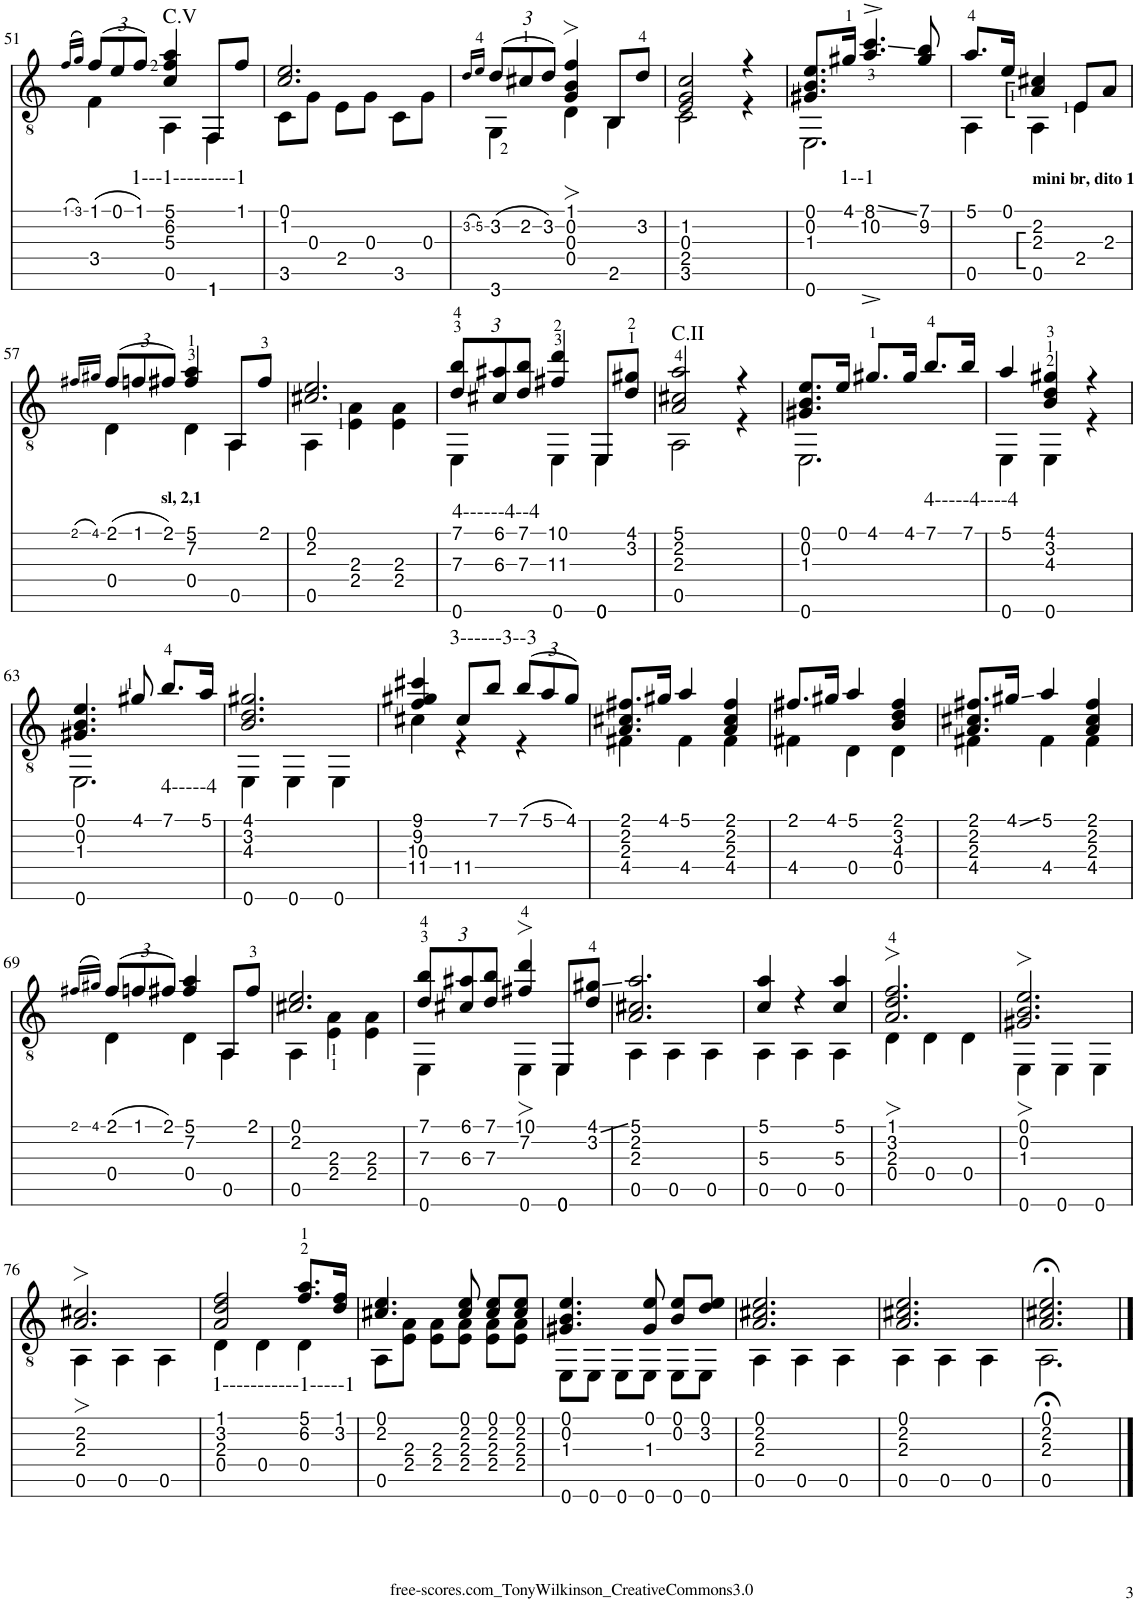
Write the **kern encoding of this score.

**kern	**kern
*part1	*part1
*staff2	*staff1
*I"Guitar	*
*I'Guit.	*
!!LO:PB:g=z
*	*clefGv2
*k[]	*k[]
*M3/4	*M3/4
=51	=51
qf	(16qf/LL
qg	16qg/JJ)
*Xbrackettup	*Xbrackettup
*^	*^
12fL	4F	(12f/L	4F\
12e	.	12e/	.
!LO:TX:a:t=1---1---------1	!	!	!
12fJ	.	12f/J)	.
!	!	!LO:TX:a:t=C.V	!
4c 4f 4a	4AA	4c/ 4f/ 4a/	4AA\
8FFL	4FF	8FF/L	4FF\
8fJ	.	8f/J	.
=52	=52	=52	=52
2.c 2.e	8CL	2.c/ 2.e/	8C\L
.	8GJ	.	8G\J
.	8EL	.	8E\L
.	8GJ	.	8G\J
.	8CL	.	8C\L
.	8GJ	.	8G\J
=53	=53	=53	=53
qd	.	16qd/LL	.
qe	.	16qe/JJ	.
12dL	4GG	(12d/L	4GG\
12c#X	.	12c#X/	.
12dJ	.	12d/J)	.
4G> 4B> 4f>	4D	4G/> 4B/> 4f/>	4D\
8BBL	4BB	8BB/L	4BB\
8dJ	.	8d/J	.
=54	=54	=54	=54
2E 2G 2c	2C	2E/ 2G/ 2c/	2C\
4r	4r	4r	4r
=55	=55	=55	=55
8.G#X\ 8.B\ 8.e\L	2.EE	8.G#X/ 8.B/ 8.e/L	2.EE\
!LO:TX:a:t=1--1	!	!	!
16g#XJk	.	16g#X/Jk	.
4.a^ 4.cc^	.	4.a/^ 4.cc/^	.
8g# 8b	.	8g#/ 8b/	.
=56	=56	=56	=56
8.aL	4AA	8.a/L	4AA\
!LO:TX:a:B:t=mini br, dito 1	!	!	!
16eJk	.	16e/Jk	.
4A: 4c#X:	4AA	4A/: 4c#X/:	4AA\
8EL	4E	8E/L	4E\
8AJ	.	8A/J	.
!!LO:LB:g=z	!!
=57	=57	=57	=57
qf#X	.	16qf#X/LL	.
qg#X	.	16qg#X/JJ	.
12f#L	4D	(12f#/L	4D\
12fn	.	12fn/	.
!LO:TX:a:B:t=sl, 2,1	!	!	!
12f#XJ	.	12f#X/J)	.
4f# 4a	4D	4f#/ 4a/	4D\
8AAL	4AA	8AA/L	4AA\
8f#J	.	8f#/J	.
=58	=58	=58	=58
2.c#X 2.e	4AA	2.c#X/ 2.e/	4AA\
.	4E 4A	.	4E\ 4A\
.	4E 4A	.	4E\ 4A\
=59	=59	=59	=59
!LO:TX:a:t=4------4--4	!	!	!
!LO:TX:b:t=3------3--3	!	!	!
12d\ 12b\L	4EE	12d/ 12b/L	4EE\
12c#X\ 12a#X\	.	12c#X/ 12a#X/	.
12d\ 12b\J	.	12d/ 12b/J	.
4f#X 4dd	4EE	4f#X/ 4dd/	4EE\
8EEL	4EE	8EE/L	4EE\
8d\ 8g#X\J	.	8d/ 8g#X/J	.
=60	=60	=60	=60
!	!	!LO:TX:a:t=C.II	!
2A 2c#X 2a	2AA	2A/ 2c#X/ 2a/	2AA\
4r	4r	4r	4r
=61	=61	=61	=61
8.G#\ 8.B\ 8.e\L	2.EE	8.G#X/ 8.B/ 8.e/L	2.EE\
16eJk	.	16e/Jk	.
8.g#L	.	8.g#X/L	.
16g#Jk	.	16g#/Jk	.
!LO:TX:a:t=4-----4----4	!	!	!
8.bL	.	8.b/L	.
16bJk	.	16b/Jk	.
=62	=62	=62	=62
4a	4EE	4a/	4EE\
4B 4d 4g#	4EE	4B/ 4d/ 4g#X/	4EE\
4r	4r	4r	4r
!!LO:LB:g=z	!!
=63	=63	=63	=63
4.G# 4.B 4.e	2.EE	4.G#X/ 4.B/ 4.e/	2.EE\
8g#	.	8g#X/	.
!LO:TX:a:t=4-----4	!	!	!
8.bL	.	8.b/L	.
16aJk	.	16a/Jk	.
=64	=64	=64	=64
2.B 2.d 2.g#	4EE	2.B/ 2.d/ 2.g#X/	4EE\
.	4EE	.	4EE\
.	4EE	.	4EE\
=65	=65	=65	=65
4f 4g# 4cc#	4c#	4f/ 4g#X/ 4cc#X/	4c#X\
8c#L	4r	8c#/L	4r
8bJ	.	8b/J	.
12bL	4r	(12b/L	4r
12a	.	12a/	.
12g#J	.	12g#/J)	.
=66	=66	=66	=66
8.A\ 8.c#\ 8.f#\L	4F#	8.A/ 8.c#X/ 8.f#X/L	4F#X\
16g#Jk	.	16g#X/Jk	.
4a	4F#	4a/	4F#\
4A 4c# 4f#	4F#	4A/ 4c#/ 4f#/	4F#\
=67	=67	=67	=67
8.f#L	4F#	8.f#X/L	4F#X\
16g#Jk	.	16g#X/Jk	.
4a	4D	4a/	4D\
4B 4d 4f#	4D	4B/ 4d/ 4f#/	4D\
=68	=68	=68	=68
8.A\ 8.c#\ 8.f#\L	4F#	8.A/ 8.c#X/ 8.f#X/L	4F#X\
16g#Jk	.	16g#X/Jk	.
4a	4F#	4a/	4F#\
4A 4c# 4f#	4F#	4A/ 4c#/ 4f#/	4F#\
!!LO:LB:g=z	!!
=69	=69	=69	=69
qf#X	.	(16qf#X/LL	.
qg#X	.	16qg#X/JJ)	.
12f#L	4D	(12f#/L	4D\
12fn	.	12fn/	.
12f#XJ	.	12f#X/J)	.
4f# 4a	4D	4f#/ 4a/	4D\
8AAL	4AA	8AA/L	4AA\
8f#J	.	8f#/J	.
=70	=70	=70	=70
2.c#X 2.e	4AA	2.c#X/ 2.e/	4AA\
.	4E 4A	.	4E\ 4A\
.	4E 4A	.	4E\ 4A\
=71	=71	=71	=71
12d\ 12b\L	4EE	12d/ 12b/L	4EE\
12c#X\ 12a#X\	.	12c#X/ 12a#X/	.
12d\ 12b\J	.	12d/ 12b/J	.
4f#X> 4dd>	4EE	4f#X/> 4dd/>	4EE\
8EEL	4EE	8EE/L	4EE\
8d\ 8g#X\J	.	8d/ 8g#X/J	.
=72	=72	=72	=72
2.A 2.c# 2.a	4AA	2.A/ 2.c#X/ 2.a/	4AA\
.	4AA	.	4AA\
.	4AA	.	4AA\
=73	=73	=73	=73
4c 4a	4AA	4c/ 4a/	4AA\
4r	4AA	4r	4AA\
4c 4a	4AA	4c/ 4a/	4AA\
=74	=74	=74	=74
2.A> 2.d> 2.f>	4D	2.A/> 2.d/> 2.f/>	4D\
.	4D	.	4D\
.	4D	.	4D\
=75	=75	=75	=75
2.G#> 2.B> 2.e>	4EE	2.G#X/> 2.B/> 2.e/>	4EE\
.	4EE	.	4EE\
.	4EE	.	4EE\
!!LO:LB:g=z	!!
=76	=76	=76	=76
2.A> 2.c#>	4AA	2.A/> 2.c#X/>	4AA\
.	4AA	.	4AA\
.	4AA	.	4AA\
=77	=77	=77	=77
!LO:TX:a:t=1-----------1-----1	!	!	!
2A 2d 2f	4D	2A/ 2d/ 2f/	4D\
.	4D	.	4D\
8.f\ 8.a\L	4D	8.f/ 8.a/L	4D\
16d\ 16f\Jk	.	16d/ 16f/Jk	.
=78	=78	=78	=78
4.c# 4.e	8AAL	4.c#X/ 4.e/	8AA\L
.	8E\ 8A\J	.	8E\ 8A\J
.	8E\ 8A\L	.	8E\ 8A\L
8c# 8e	8E\ 8A\J	8c#/ 8e/	8E\ 8A\J
8c#\ 8e\L	8E\ 8A\L	8c#/ 8e/L	8E\ 8A\L
8c#\ 8e\J	8E\ 8A\J	8c#/ 8e/J	8E\ 8A\J
=79	=79	=79	=79
4.G# 4.B 4.e	8EEL	4.G#X/ 4.B/ 4.e/	8EE\L
.	8EEJ	.	8EE\J
.	8EEL	.	8EE\L
8G# 8e	8EEJ	8G#/ 8e/	8EE\J
8B\ 8e\L	8EEL	8B/ 8e/L	8EE\L
8d\ 8e\J	8EEJ	8d/ 8e/J	8EE\J
=80	=80	=80	=80
2.A 2.c# 2.e	4AA	2.A/ 2.c#X/ 2.e/	4AA\
.	4AA	.	4AA\
.	4AA	.	4AA\
=81	=81	=81	=81
2.A 2.c# 2.e	4AA	2.A/ 2.c#X/ 2.e/	4AA\
.	4AA	.	4AA\
.	4AA	.	4AA\
=82	=82	=82	=82
2.A;< 2.c#;< 2.e;<	2.AA	2.A/;< 2.c#X/;< 2.e/;<	2.AA\
*v	*v	*	*
*	*v	*v
==	==
*-	*-
